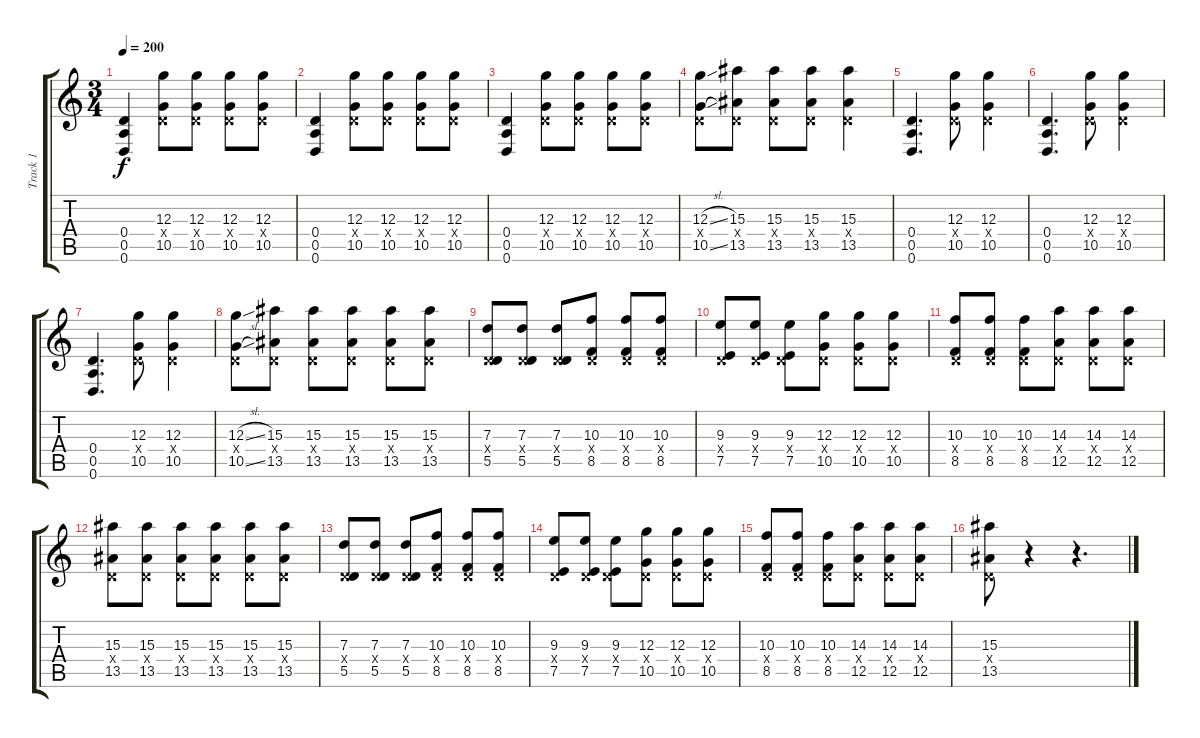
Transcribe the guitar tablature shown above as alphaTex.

\track ("Track 1" "Track 1") {instrument distortionguitar}
\staff {score tabs}
\tuning (E4 B3 G3 D3 A2 D2) {hide}
\ts (3 4)
\tempo 200
\clef g2
\ks c
(0.4 0.5 0.6).4{dy f} (12.3 0.4{x} 10.5).8 (12.3 0.4{x} 10.5).8 (12.3 0.4{x} 10.5).8 (12.3 0.4{x} 10.5).8 |
(0.4 0.5 0.6).4 (12.3 0.4{x} 10.5).8 (12.3 0.4{x} 10.5).8 (12.3 0.4{x} 10.5).8 (12.3 0.4{x} 10.5).8 |
(0.4 0.5 0.6).4 (12.3 0.4{x} 10.5).8 (12.3 0.4{x} 10.5).8 (12.3 0.4{x} 10.5).8 (12.3 0.4{x} 10.5).8 |
(12.3{sl} 0.4{x} 10.5{sl}).8 (15.3 0.4{x} 13.5).8 (15.3 0.4{x} 13.5).8 (15.3 0.4{x} 13.5).8 (15.3 0.4{x} 13.5).4 |
(0.4 0.5 0.6).4{d} (12.3 0.4{x} 10.5).8 (12.3 0.4{x} 10.5).4 |
(0.4 0.5 0.6).4{d} (12.3 0.4{x} 10.5).8 (12.3 0.4{x} 10.5).4 |
(0.4 0.5 0.6).4{d} (12.3 0.4{x} 10.5).8 (12.3 0.4{x} 10.5).4 |
(12.3{sl} 0.4{x} 10.5{sl}).8 (15.3 0.4{x} 13.5).8 (15.3 0.4{x} 13.5).8 (15.3 0.4{x} 13.5).8 (15.3 0.4{x} 13.5).8 (15.3 0.4{x} 13.5).8 |
(7.3 0.4{x} 5.5).8 (7.3 0.4{x} 5.5).8 (7.3 0.4{x} 5.5).8 (10.3 0.4{x} 8.5).8 (10.3 0.4{x} 8.5).8 (10.3 0.4{x} 8.5).8 |
(9.3 0.4{x} 7.5).8 (9.3 0.4{x} 7.5).8 (9.3 0.4{x} 7.5).8 (12.3 0.4{x} 10.5).8 (12.3 0.4{x} 10.5).8 (12.3 0.4{x} 10.5).8 |
(10.3 0.4{x} 8.5).8 (10.3 0.4{x} 8.5).8 (10.3 0.4{x} 8.5).8 (14.3 0.4{x} 12.5).8 (14.3 0.4{x} 12.5).8 (14.3 0.4{x} 12.5).8 |
(15.3 0.4{x} 13.5).8 (15.3 0.4{x} 13.5).8 (15.3 0.4{x} 13.5).8 (15.3 0.4{x} 13.5).8 (15.3 0.4{x} 13.5).8 (15.3 0.4{x} 13.5).8 |
(7.3 0.4{x} 5.5).8 (7.3 0.4{x} 5.5).8 (7.3 0.4{x} 5.5).8 (10.3 0.4{x} 8.5).8 (10.3 0.4{x} 8.5).8 (10.3 0.4{x} 8.5).8 |
(9.3 0.4{x} 7.5).8 (9.3 0.4{x} 7.5).8 (9.3 0.4{x} 7.5).8 (12.3 0.4{x} 10.5).8 (12.3 0.4{x} 10.5).8 (12.3 0.4{x} 10.5).8 |
(10.3 0.4{x} 8.5).8 (10.3 0.4{x} 8.5).8 (10.3 0.4{x} 8.5).8 (14.3 0.4{x} 12.5).8 (14.3 0.4{x} 12.5).8 (14.3 0.4{x} 12.5).8 |
(15.3 0.4{x} 13.5).8 r.4 r.4{d}
